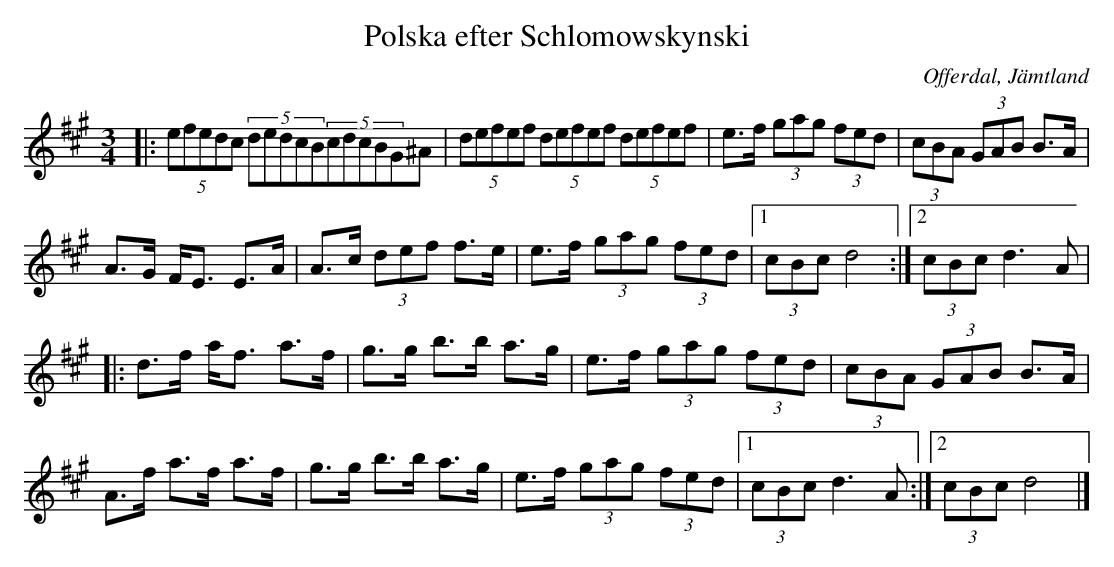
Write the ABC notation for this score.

X:1
T:Polska efter Schlomowskynski
O:Offerdal, Jämtland
M:3/4
L:1/8
K:A
|: (5:2efedc (5:2dedcB(5:2cdcBG^A | (5:2defef (5:2defef (5:2defef | e>f (3gag (3fed | (3cBA (3GAB B>A |
A>G F<E E>A | A>c (3def f>e | e>f (3gag (3fed |1 (3cBc d4 :|2 (3cBc d3 A |
|:d>f a<f a>f | g>g b>b a>g | e>f (3gag (3fed | (3cBA (3GAB B>A |
A>f a>f a>f | g>g b>b a>g | e>f (3gag (3fed |1 (3cBc d3 A :|2 (3cBc d4 |]
